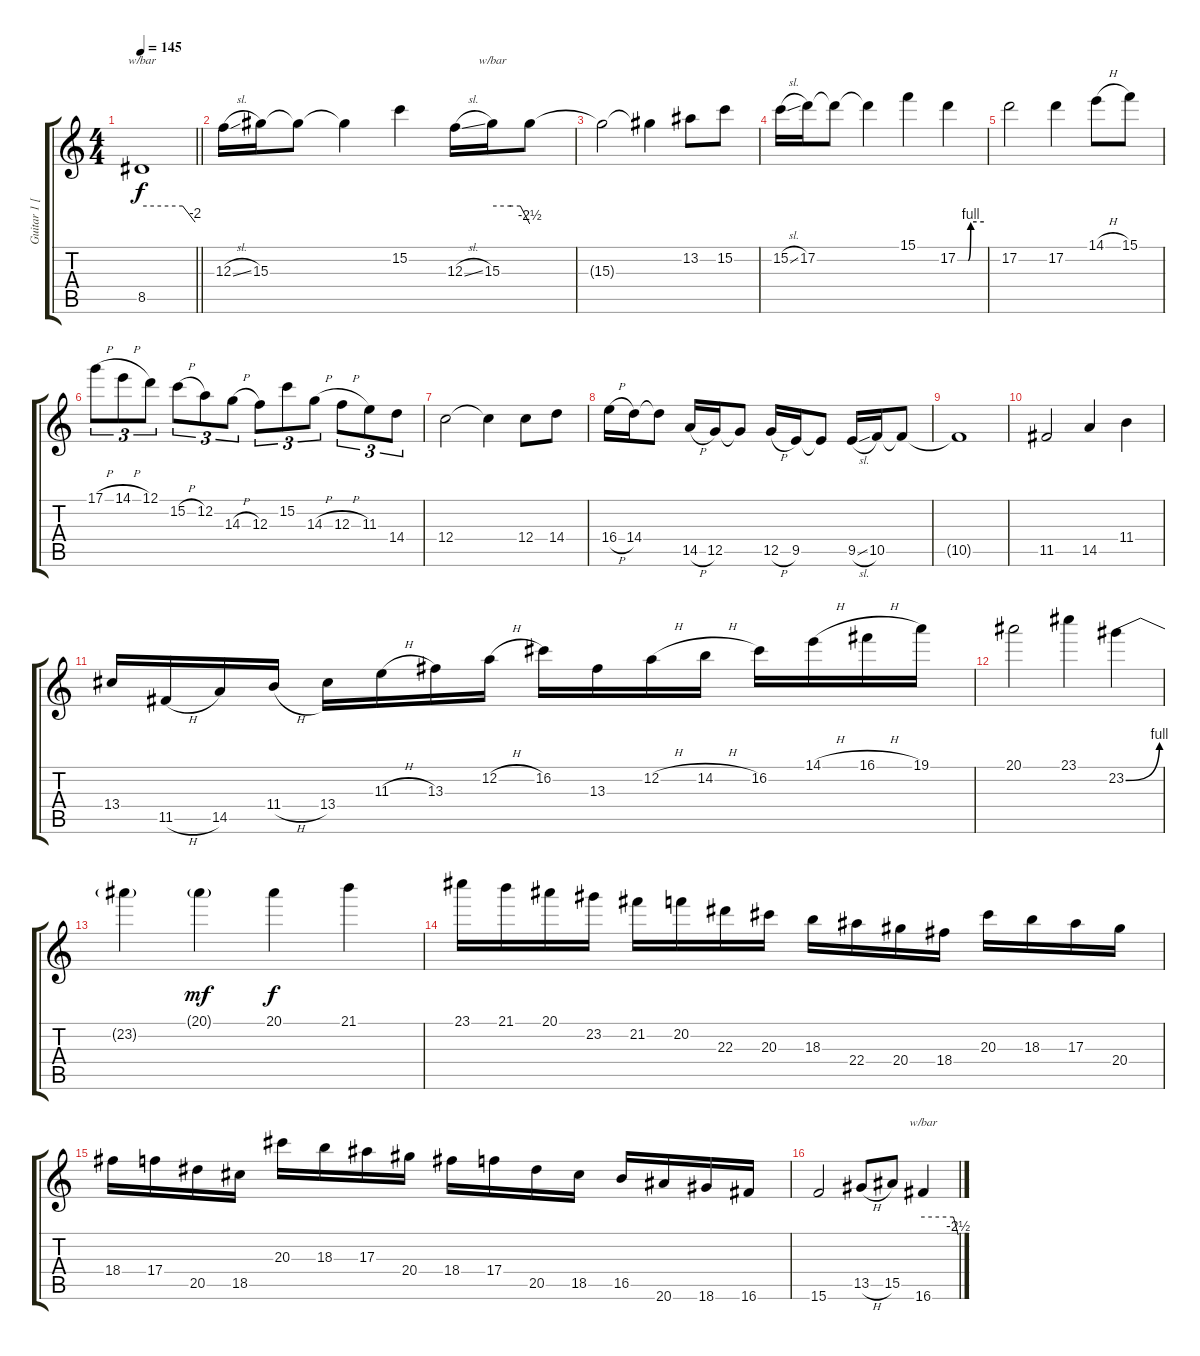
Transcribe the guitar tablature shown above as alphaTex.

\track ("Guitar 1 [Lead]" "Guitar 1 [") {instrument overdrivenguitar}
\staff {score tabs}
\tuning (D4 A3 F3 C3 G2 D2) {hide}
\ts (4 4)
\tempo 145
\clef g2
\barLineRight lightlight
\ks c
8.5.1{tbe (custom default 0 0 46 0 60 -8) dy f} |
12.3{sl}.16{volume 12 balance 3 instrument distortionguitar} 15.3.16 15.3{t}.8 15.3{t}.4 15.2.4 12.3{sl}.16 15.3.16{tbe (custom default 0 0 30 0 45 0 60 -10)} 15.3{t}.8 |
15.3{t}.2 15.3{t}.4 13.2.8 15.2.8 |
15.2{sl}.16 17.2.16 17.2{t}.8 17.2{t}.4 15.1.4 17.2{be (custom 0 0 24 0 30 4 60 4)}.4 |
17.2.2 17.2.4 14.1{h}.8 15.1.8 |
17.1{h}.8{tu (3 2)} 14.1{h}.8{tu (3 2)} 12.1.8{tu (3 2)} 15.2{h}.8{tu (3 2)} 12.2.8{tu (3 2)} 14.3{h}.8{tu (3 2)} 12.3.8{tu (3 2)} 15.2.8{tu (3 2)} 14.3{h}.8{tu (3 2)} 12.3{h}.8{tu (3 2)} 11.3.8{tu (3 2)} 14.4.8{tu (3 2)} |
12.4.2 12.4{t}.4 12.4.8 14.4.8 |
16.4{h}.16 14.4.16 14.4{t}.8 14.5{h}.16 12.5.16 12.5{t}.8 12.5{h}.16 9.5.16 9.5{t}.8 9.5{sl}.16 10.5.16 10.5{t}.8 |
10.5{t}.1 |
11.5.2 14.5.4 11.4.4 |
13.4.16 11.5{h}.16 14.5.16 11.4{h}.16 13.4.16 11.3{h}.16 13.3.16 12.2{h}.16 16.2.16 13.3.16 12.2{h}.16 14.2{h}.16 16.2.16 14.1{h}.16 16.1{h}.16 19.1.16 |
20.1.2 23.1.4 23.2{be (bend 0 0 60 4)}.4 |
23.2{t}.4 20.1{g}.4{dy mf} 20.1.4{dy f} 21.1.4 |
23.1.16 21.1.16 20.1.16 23.2.16 21.2.16 20.2.16 22.3.16 20.3.16 18.3.16 22.4.16 20.4.16 18.4.16 20.3.16 18.3.16 17.3.16 20.4.16 |
18.4.16 17.4.16 20.5.16 18.5.16 20.3.16 18.3.16 17.3.16 20.4.16 18.4.16 17.4.16 20.5.16 18.5.16 16.5.16 20.6.16 18.6.16 16.6.16 |
15.6.2 13.5{h}.8 15.5.8 16.6.4{tbe (custom default 0 0 52 0 60 -10)}
